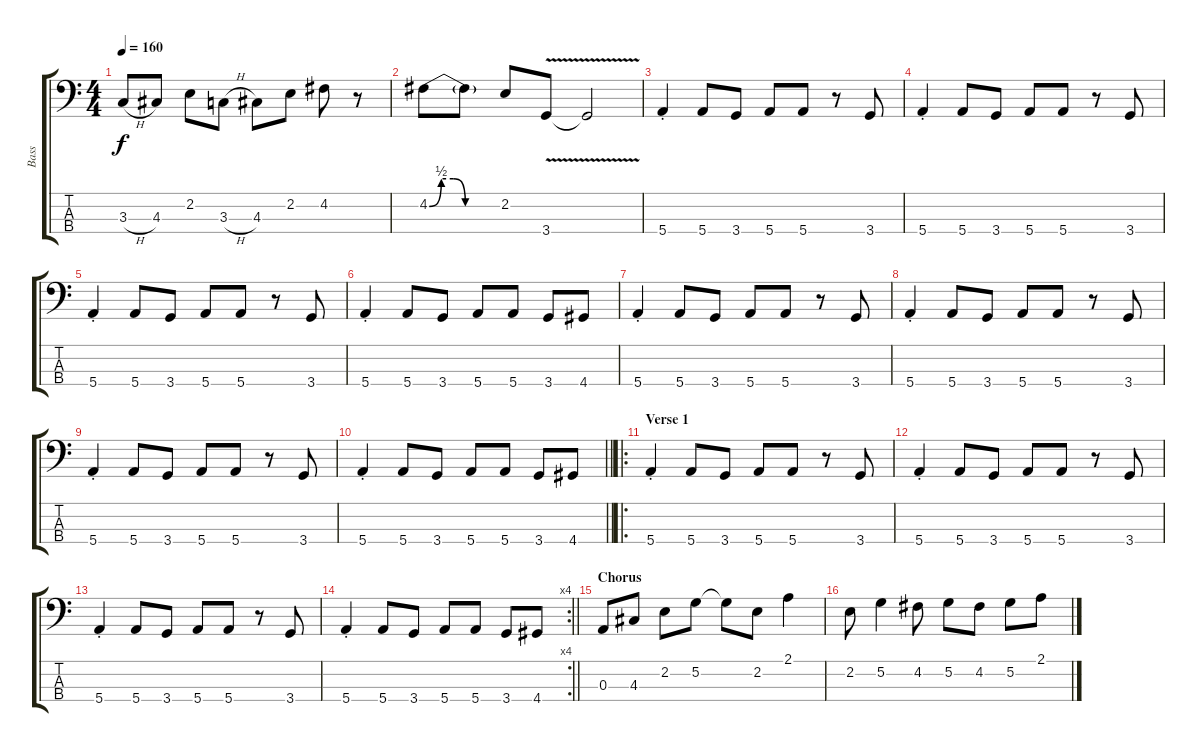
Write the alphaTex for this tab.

\track ("Bass" "Bass") {instrument electricbasspick}
\staff {score tabs}
\tuning (G2 D2 A1 E1) {hide}
\ts (4 4)
\tempo 160
\clef f4
\ks c
3.3{h}.8{dy f} 4.3.8 2.2.8 3.3{h}.8 4.3.8 2.2.8 4.2.8 r.8 |
4.2{be (custom 0 0 10 2 20 2 30 0 60 0)}.8 4.2{t}.8 2.2.8 3.4{v}.8 3.4{t}.2 |
5.4{st}.4 5.4.8 3.4.8 5.4.8 5.4.8 r.8 3.4.8 |
5.4{st}.4 5.4.8 3.4.8 5.4.8 5.4.8 r.8 3.4.8 |
5.4{st}.4 5.4.8 3.4.8 5.4.8 5.4.8 r.8 3.4.8 |
5.4{st}.4 5.4.8 3.4.8 5.4.8 5.4.8 3.4.8 4.4.8 |
5.4{st}.4 5.4.8 3.4.8 5.4.8 5.4.8 r.8 3.4.8 |
5.4{st}.4 5.4.8 3.4.8 5.4.8 5.4.8 r.8 3.4.8 |
5.4{st}.4 5.4.8 3.4.8 5.4.8 5.4.8 r.8 3.4.8 |
\barLineRight lightlight
5.4{st}.4 5.4.8 3.4.8 5.4.8 5.4.8 3.4.8 4.4.8 |
\ro
\section ("" "Verse 1")
5.4{st}.4 5.4.8 3.4.8 5.4.8 5.4.8 r.8 3.4.8 |
5.4{st}.4 5.4.8 3.4.8 5.4.8 5.4.8 r.8 3.4.8 |
5.4{st}.4 5.4.8 3.4.8 5.4.8 5.4.8 r.8 3.4.8 |
\rc 4
\barLineRight lightlight
5.4{st}.4 5.4.8 3.4.8 5.4.8 5.4.8 3.4.8 4.4.8 |
\section ("" "Chorus")
0.3.8 4.3.8 2.2.8 5.2.8 5.2{t}.8 2.2.8 2.1.4 |
2.2.8 5.2.4 4.2.8 5.2.8 4.2.8 5.2.8 2.1.8
